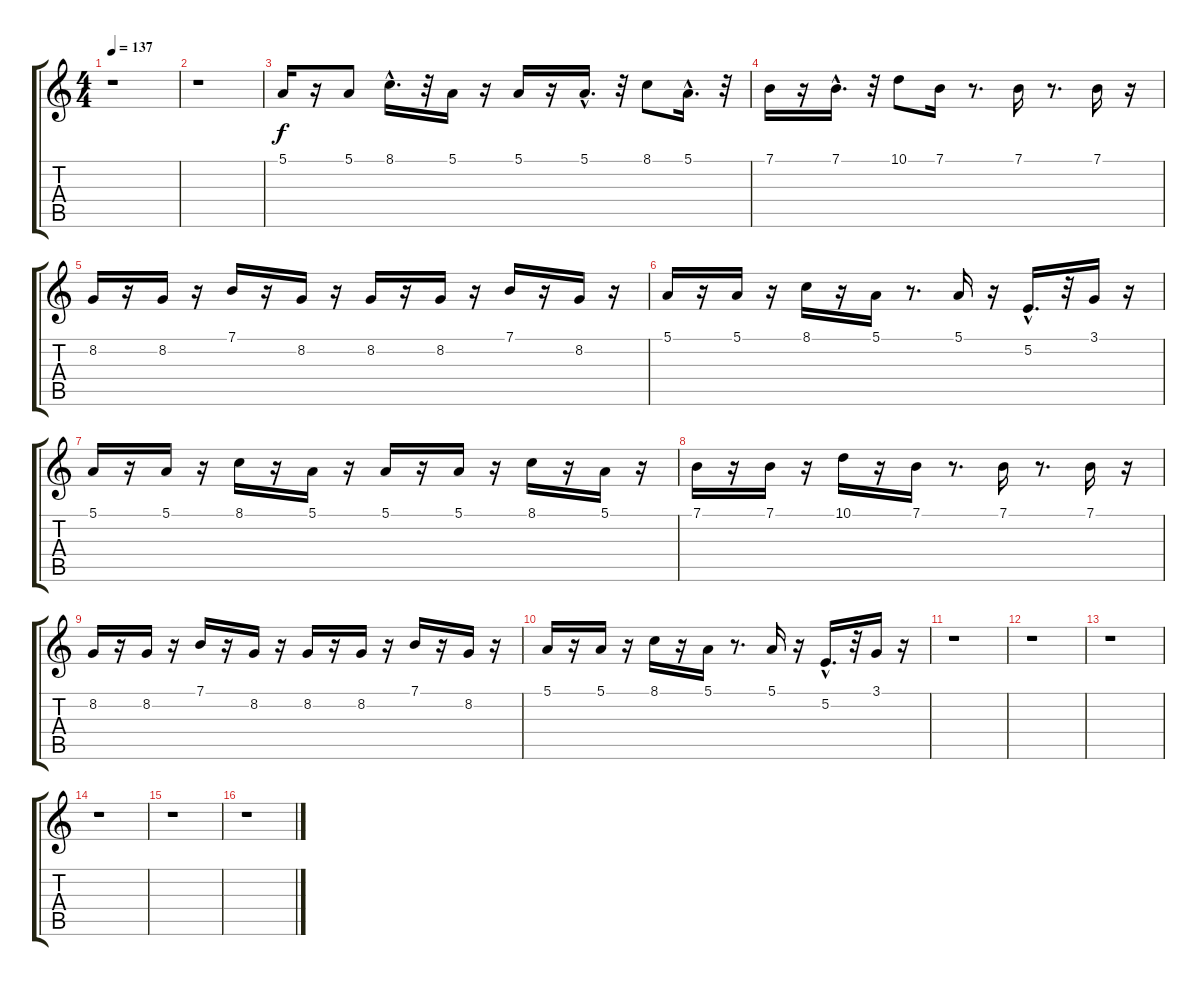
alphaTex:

\track "" {instrument vibraphone}
\staff {score tabs}
\tuning (E4 B3 G3 D3 A2 E2) {hide}
\ts (4 4)
\tempo 137
\clef g2
\ks c
r.1{dy f instrument vibraphone} |
r.1 |
5.1.16 r.16 5.1.8 8.1{hac}.16{d} r.32 5.1.16 r.16 5.1.16 r.16 5.1{hac}.16{d} r.32 8.1.8 5.1{hac}.16{d} r.32 |
7.1.16 r.16 7.1{hac}.16{d} r.32 10.1.8 7.1.16 r.8{d} 7.1.16 r.8{d} 7.1.16 r.16 |
8.2.16 r.16 8.2.16 r.16 7.1.16 r.16 8.2.16 r.16 8.2.16 r.16 8.2.16 r.16 7.1.16 r.16 8.2.16 r.16 |
5.1.16 r.16 5.1.16 r.16 8.1.16 r.16 5.1.16 r.8{d} 5.1.16 r.16 5.2{hac}.16{d} r.32 3.1.16 r.16 |
5.1.16 r.16 5.1.16 r.16 8.1.16 r.16 5.1.16 r.16 5.1.16 r.16 5.1.16 r.16 8.1.16 r.16 5.1.16 r.16 |
7.1.16 r.16 7.1.16 r.16 10.1.16 r.16 7.1.16 r.8{d} 7.1.16 r.8{d} 7.1.16 r.16 |
8.2.16 r.16 8.2.16 r.16 7.1.16 r.16 8.2.16 r.16 8.2.16 r.16 8.2.16 r.16 7.1.16 r.16 8.2.16 r.16 |
5.1.16 r.16 5.1.16 r.16 8.1.16 r.16 5.1.16 r.8{d} 5.1.16 r.16 5.2{hac}.16{d} r.32 3.1.16 r.16 |
r.1 |
r.1 |
r.1 |
r.1 |
r.1 |
r.1
